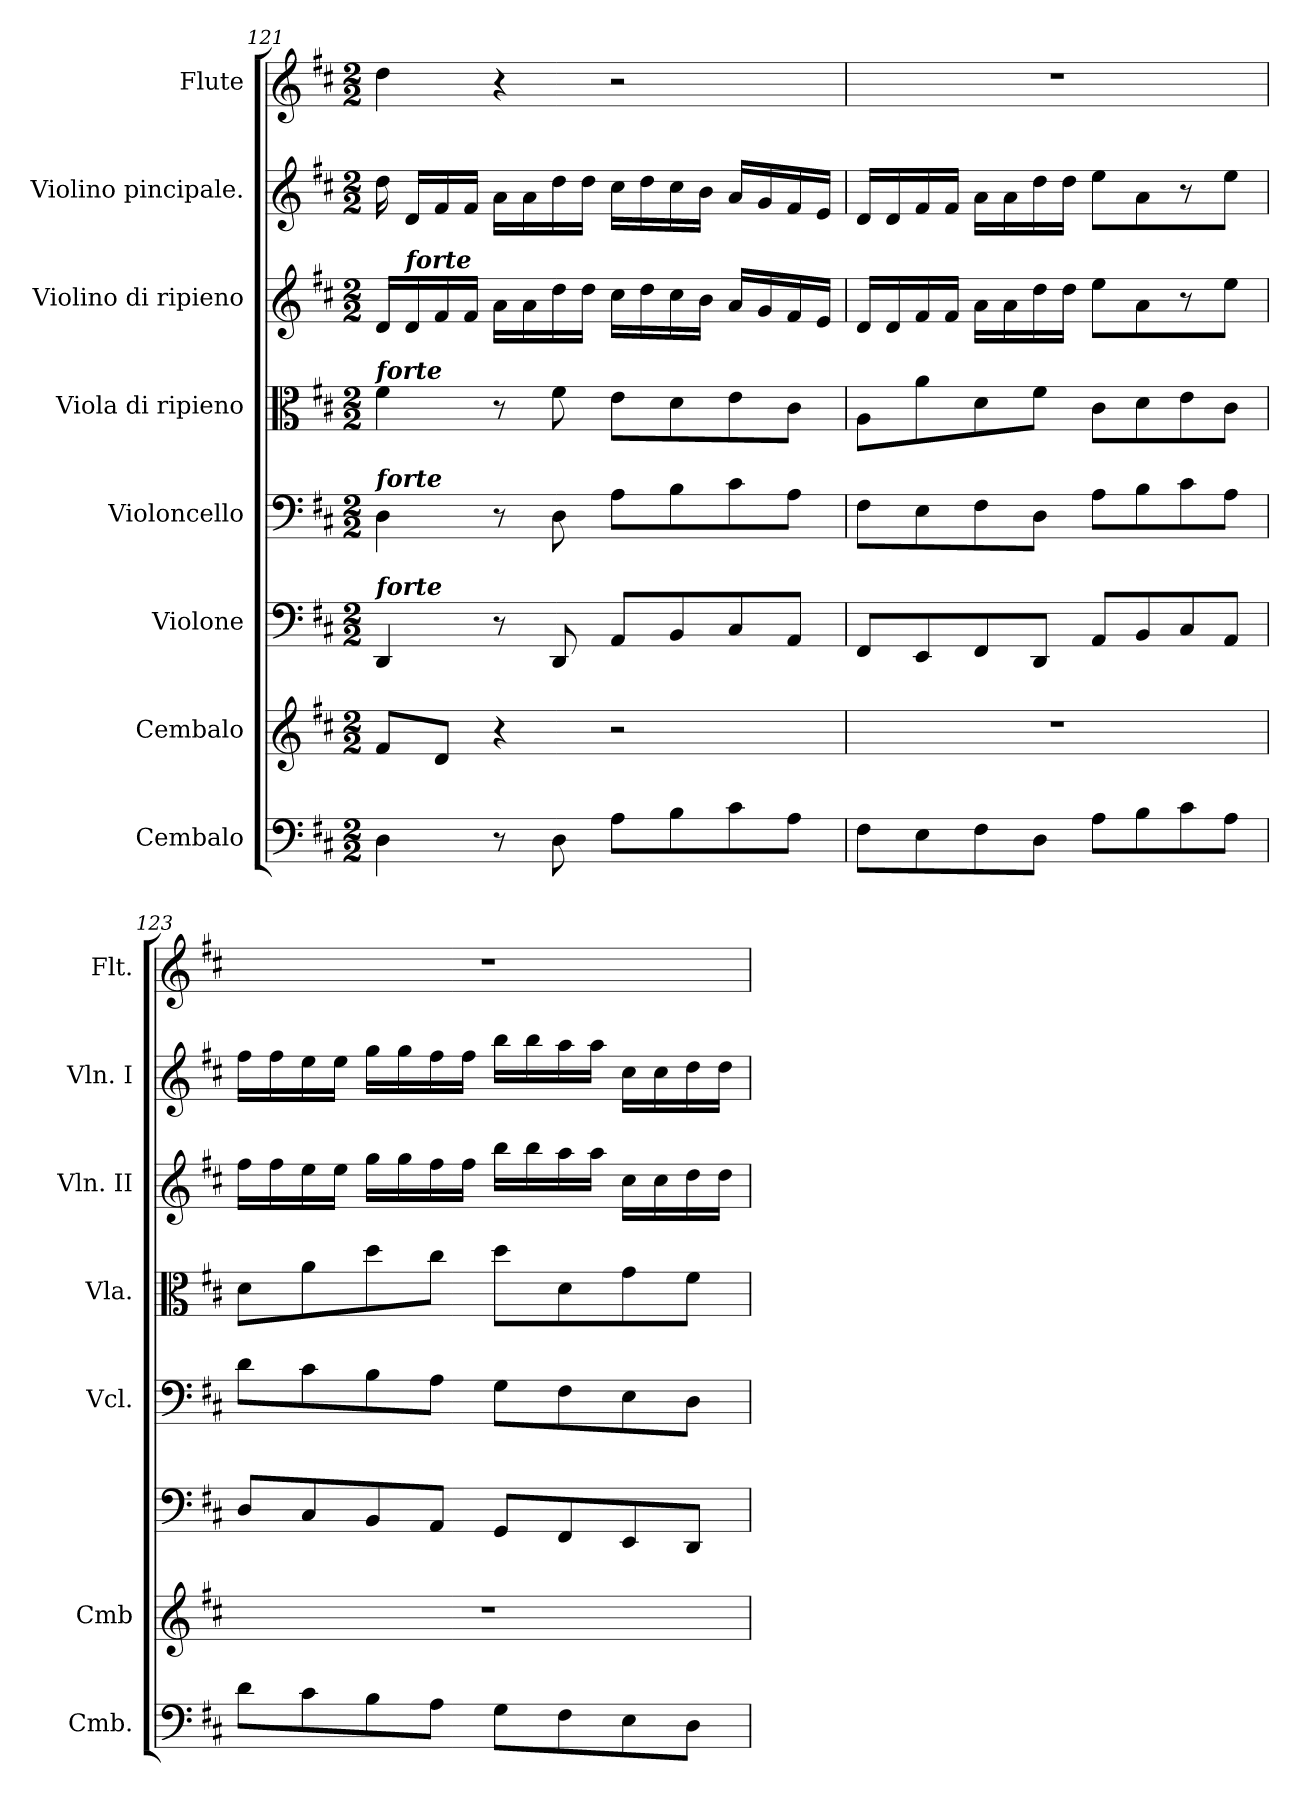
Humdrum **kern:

**kern	**kern	**kern	**kern	**kern	**kern	**kern	**kern
*part8	*part7	*part6	*part5	*part4	*part3	*part2	*part1
*staff8	*staff7	*staff6	*staff5	*staff4	*staff3	*staff2	*staff1
*I"Cembalo	*I"Cembalo	*I"Violone	*I"Violoncello	*I"Viola di ripieno	*I"Violino di ripieno	*I"Violino pincipale.	*I"Flute
*I'Cmb.	*I'Cmb	*	*I'Vcl.	*I'Vla.	*I'Vln. II	*I'Vln. I	*I'Flt.
!!LO:LB:g=z
*clefF4	*clefG2	*clefF4	*clefF4	*clefC3	*clefG2	*clefG2	*clefG2
*	*	*ITrd7c12	*	*	*	*	*
*k[f#c#]	*k[f#c#]	*k[f#c#]	*k[f#c#]	*k[f#c#]	*k[f#c#]	*k[f#c#]	*k[f#c#]
*D:	*D:	*D:	*D:	*D:	*D:	*D:	*D:
*M2/2	*M2/2	*M2/2	*M2/2	*M2/2	*M2/2	*M2/2	*M2/2
=121	=121	=121	=121	=121	=121	=121	=121
!	!	!	!	!LO:TX:a:Bi:t=forte	!	!	!
!	!	!	!LO:TX:a:Bi:t=forte	!	!	!	!
!	!	!LO:TX:a:Bi:t=forte	!	!	!	!	!
4D\	8f#/L	4DDD/	4D\	4f#\	16d/LL	16dd\	4dd\
!	!	!	!	!	!LO:TX:a:Bi:t=forte	!	!
.	.	.	.	.	16d/	16d/LL	.
.	8d/J	.	.	.	16f#/	16f#/	.
.	.	.	.	.	16f#/JJ	16f#/JJ	.
8r	4r	8r	8r	8r	16a\LL	16a\LL	4r
.	.	.	.	.	16a\	16a\	.
8D\	.	8DDD/	8D\	8f#\	16dd\	16dd\	.
.	.	.	.	.	16dd\JJ	16dd\JJ	.
8A\L	2r	8AAA/L	8A\L	8e\L	16cc#\LL	16cc#\LL	2r
.	.	.	.	.	16dd\	16dd\	.
8B\	.	8BBB/	8B\	8d\	16cc#\	16cc#\	.
.	.	.	.	.	16b\JJ	16b\JJ	.
8c#\	.	8CC#/	8c#\	8e\	16a/LL	16a/LL	.
.	.	.	.	.	16g/	16g/	.
8A\J	.	8AAA/J	8A\J	8c#\J	16f#/	16f#/	.
.	.	.	.	.	16e/JJ	16e/JJ	.
=122	=122	=122	=122	=122	=122	=122	=122
8F#\L	1r	8FFF#/L	8F#\L	8A\L	16d/LL	16d/LL	1r
.	.	.	.	.	16d/	16d/	.
8E\	.	8EEE/	8E\	8a\	16f#/	16f#/	.
.	.	.	.	.	16f#/JJ	16f#/JJ	.
8F#\	.	8FFF#/	8F#\	8d\	16a\LL	16a\LL	.
.	.	.	.	.	16a\	16a\	.
8D\J	.	8DDD/J	8D\J	8f#\J	16dd\	16dd\	.
.	.	.	.	.	16dd\JJ	16dd\JJ	.
8A\L	.	8AAA/L	8A\L	8c#\L	8ee\L	8ee\L	.
8B\	.	8BBB/	8B\	8d\	8a\	8a\	.
8c#\	.	8CC#/	8c#\	8e\	8r	8r	.
8A\J	.	8AAA/J	8A\J	8c#\J	8ee\J	8ee\J	.
=123	=123	=123	=123	=123	=123	=123	=123
8d\L	1r	8DD/L	8d\L	8d\L	16ff#\LL	16ff#\LL	1r
.	.	.	.	.	16ff#\	16ff#\	.
8c#\	.	8CC#/	8c#\	8a\	16ee\	16ee\	.
.	.	.	.	.	16ee\JJ	16ee\JJ	.
8B\	.	8BBB/	8B\	8dd\	16gg\LL	16gg\LL	.
.	.	.	.	.	16gg\	16gg\	.
8A\J	.	8AAA/J	8A\J	8cc#\J	16ff#\	16ff#\	.
.	.	.	.	.	16ff#\JJ	16ff#\JJ	.
8G\L	.	8GGG/L	8G\L	8dd\L	16bb\LL	16bb\LL	.
.	.	.	.	.	16bb\	16bb\	.
8F#\	.	8FFF#/	8F#\	8d\	16aa\	16aa\	.
.	.	.	.	.	16aa\JJ	16aa\JJ	.
8E\	.	8EEE/	8E\	8g\	16cc#\LL	16cc#\LL	.
.	.	.	.	.	16cc#\	16cc#\	.
8D\J	.	8DDD/J	8D\J	8f#\J	16dd\	16dd\	.
.	.	.	.	.	16dd\JJ	16dd\JJ	.
=	=	=	=	=	=	=	=
*-	*-	*-	*-	*-	*-	*-	*-
